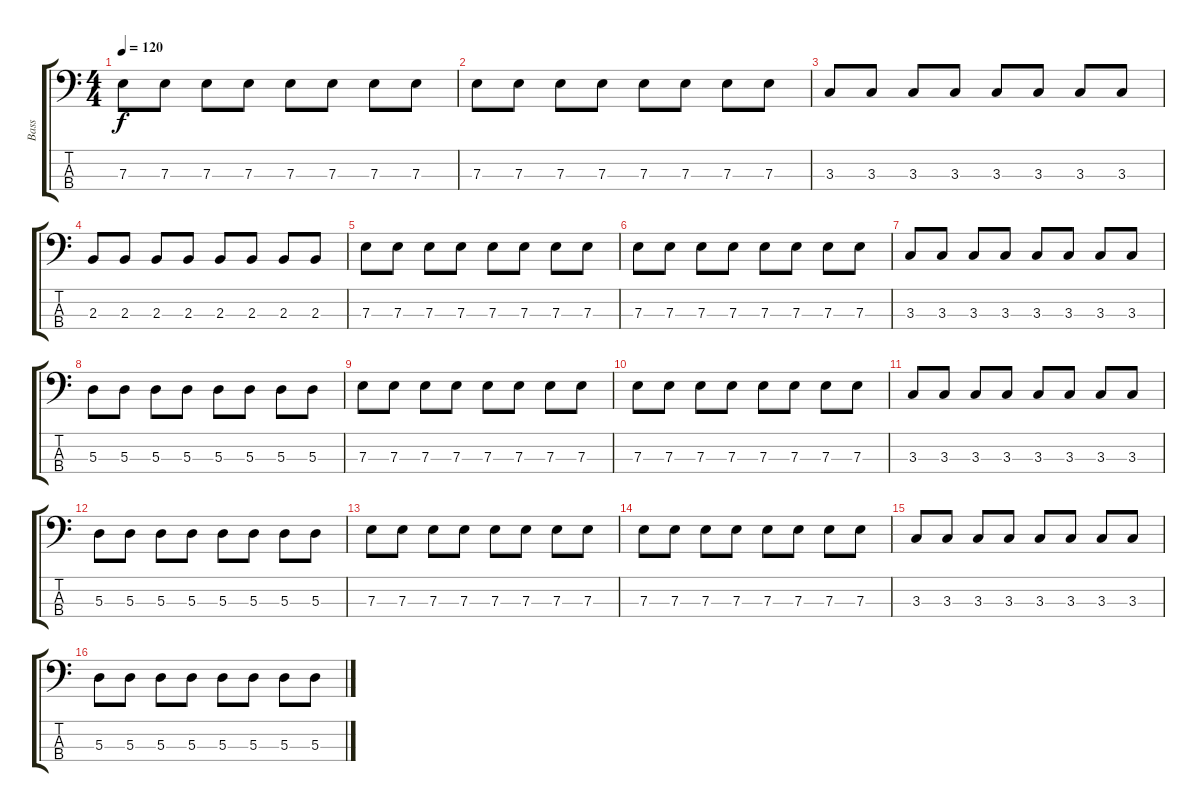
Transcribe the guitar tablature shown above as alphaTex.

\track ("Bass" "Bass") {instrument electricbassfinger}
\staff {score tabs}
\tuning (G2 D2 A1 E1) {hide}
\ts (4 4)
\tempo 120
\clef f4
\ks c
7.3.8{dy f} 7.3.8 7.3.8 7.3.8 7.3.8 7.3.8 7.3.8 7.3.8 |
7.3.8 7.3.8 7.3.8 7.3.8 7.3.8 7.3.8 7.3.8 7.3.8 |
3.3.8 3.3.8 3.3.8 3.3.8 3.3.8 3.3.8 3.3.8 3.3.8 |
2.3.8 2.3.8 2.3.8 2.3.8 2.3.8 2.3.8 2.3.8 2.3.8 |
7.3.8 7.3.8 7.3.8 7.3.8 7.3.8 7.3.8 7.3.8 7.3.8 |
7.3.8 7.3.8 7.3.8 7.3.8 7.3.8 7.3.8 7.3.8 7.3.8 |
3.3.8 3.3.8 3.3.8 3.3.8 3.3.8 3.3.8 3.3.8 3.3.8 |
5.3.8 5.3.8 5.3.8 5.3.8 5.3.8 5.3.8 5.3.8 5.3.8 |
7.3.8 7.3.8 7.3.8 7.3.8 7.3.8 7.3.8 7.3.8 7.3.8 |
7.3.8 7.3.8 7.3.8 7.3.8 7.3.8 7.3.8 7.3.8 7.3.8 |
3.3.8 3.3.8 3.3.8 3.3.8 3.3.8 3.3.8 3.3.8 3.3.8 |
5.3.8 5.3.8 5.3.8 5.3.8 5.3.8 5.3.8 5.3.8 5.3.8 |
7.3.8 7.3.8 7.3.8 7.3.8 7.3.8 7.3.8 7.3.8 7.3.8 |
7.3.8 7.3.8 7.3.8 7.3.8 7.3.8 7.3.8 7.3.8 7.3.8 |
3.3.8 3.3.8 3.3.8 3.3.8 3.3.8 3.3.8 3.3.8 3.3.8 |
5.3.8 5.3.8 5.3.8 5.3.8 5.3.8 5.3.8 5.3.8 5.3.8
